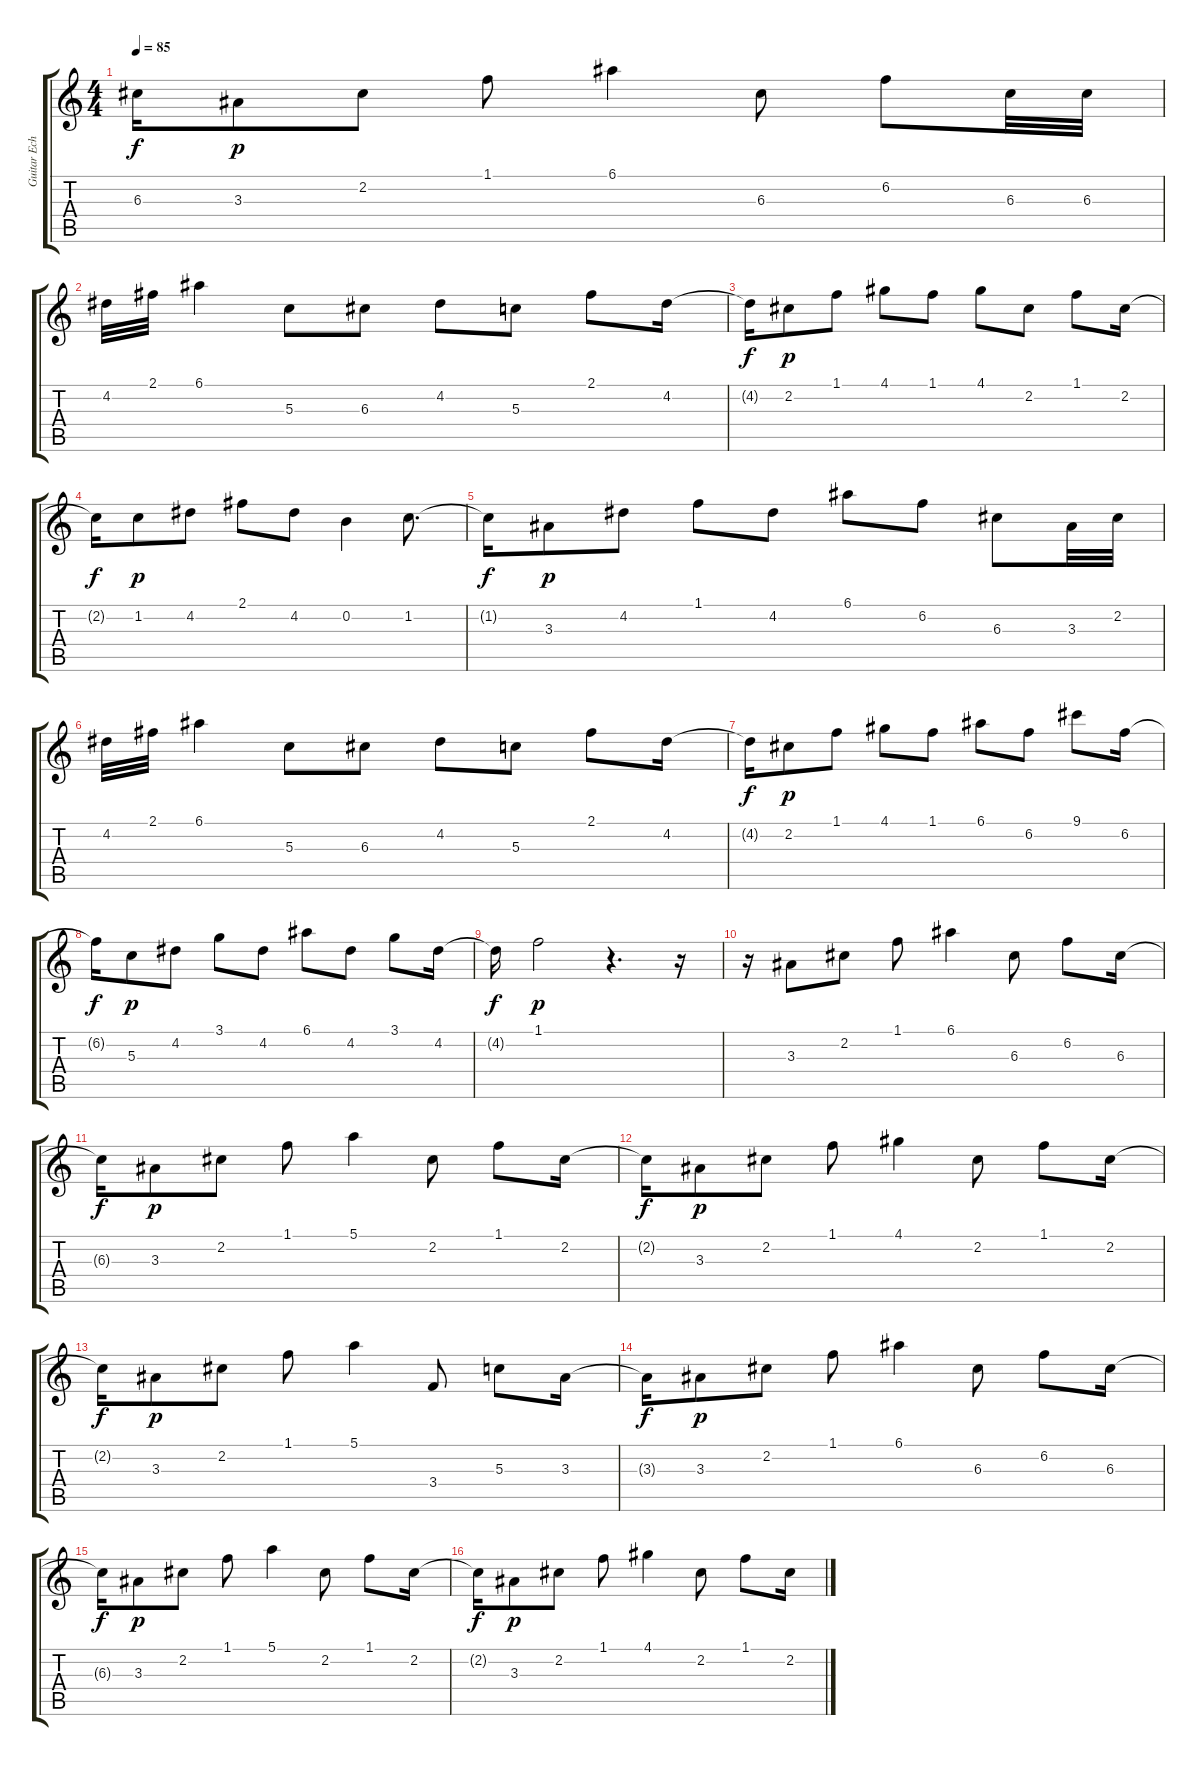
\track ("Guitar Echo 2" "Guitar Ech") {instrument acousticguitarnylon}
\staff {score tabs}
\tuning (E4 B3 G3 D3 A2 E2) {hide}
\ts (4 4)
\tempo 85
\clef g2
\ks c
6.3{t}.16{dy f} 3.3.8{dy p} 2.2.8 1.1.8 6.1.4 6.3.8 6.2.8 6.3.32 6.3.32 |
4.2.32 2.1.32 6.1.4 5.3.8 6.3.8 4.2.8 5.3.8 2.1.8 4.2.16 |
4.2{t}.16{dy f} 2.2.8{dy p} 1.1.8 4.1.8 1.1.8 4.1.8 2.2.8 1.1.8 2.2.16 |
2.2{t}.16{dy f} 1.2.8{dy p} 4.2.8 2.1.8 4.2.8 0.2.4 1.2.8{d} |
1.2{t}.16{dy f} 3.3.8{dy p} 4.2.8 1.1.8 4.2.8 6.1.8 6.2.8 6.3.8 3.3.32 2.2.32 |
4.2.32 2.1.32 6.1.4 5.3.8 6.3.8 4.2.8 5.3.8 2.1.8 4.2.16 |
4.2{t}.16{dy f} 2.2.8{dy p} 1.1.8 4.1.8 1.1.8 6.1.8 6.2.8 9.1.8 6.2.16 |
6.2{t}.16{dy f} 5.3.8{dy p} 4.2.8 3.1.8 4.2.8 6.1.8 4.2.8 3.1.8 4.2.16 |
4.2{t}.16{dy f} 1.1.2{dy p} r.4{d} r.16 |
r.16 3.3.8 2.2.8 1.1.8 6.1.4 6.3.8 6.2.8 6.3.16 |
6.3{t}.16{dy f} 3.3.8{dy p} 2.2.8 1.1.8 5.1.4 2.2.8 1.1.8 2.2.16 |
2.2{t}.16{dy f} 3.3.8{dy p} 2.2.8 1.1.8 4.1.4 2.2.8 1.1.8 2.2.16 |
2.2{t}.16{dy f} 3.3.8{dy p} 2.2.8 1.1.8 5.1.4 3.4.8 5.3.8 3.3.16 |
3.3{t}.16{dy f} 3.3.8{dy p} 2.2.8 1.1.8 6.1.4 6.3.8 6.2.8 6.3.16 |
6.3{t}.16{dy f} 3.3.8{dy p} 2.2.8 1.1.8 5.1.4 2.2.8 1.1.8 2.2.16 |
2.2{t}.16{dy f} 3.3.8{dy p} 2.2.8 1.1.8 4.1.4 2.2.8 1.1.8 2.2.16
